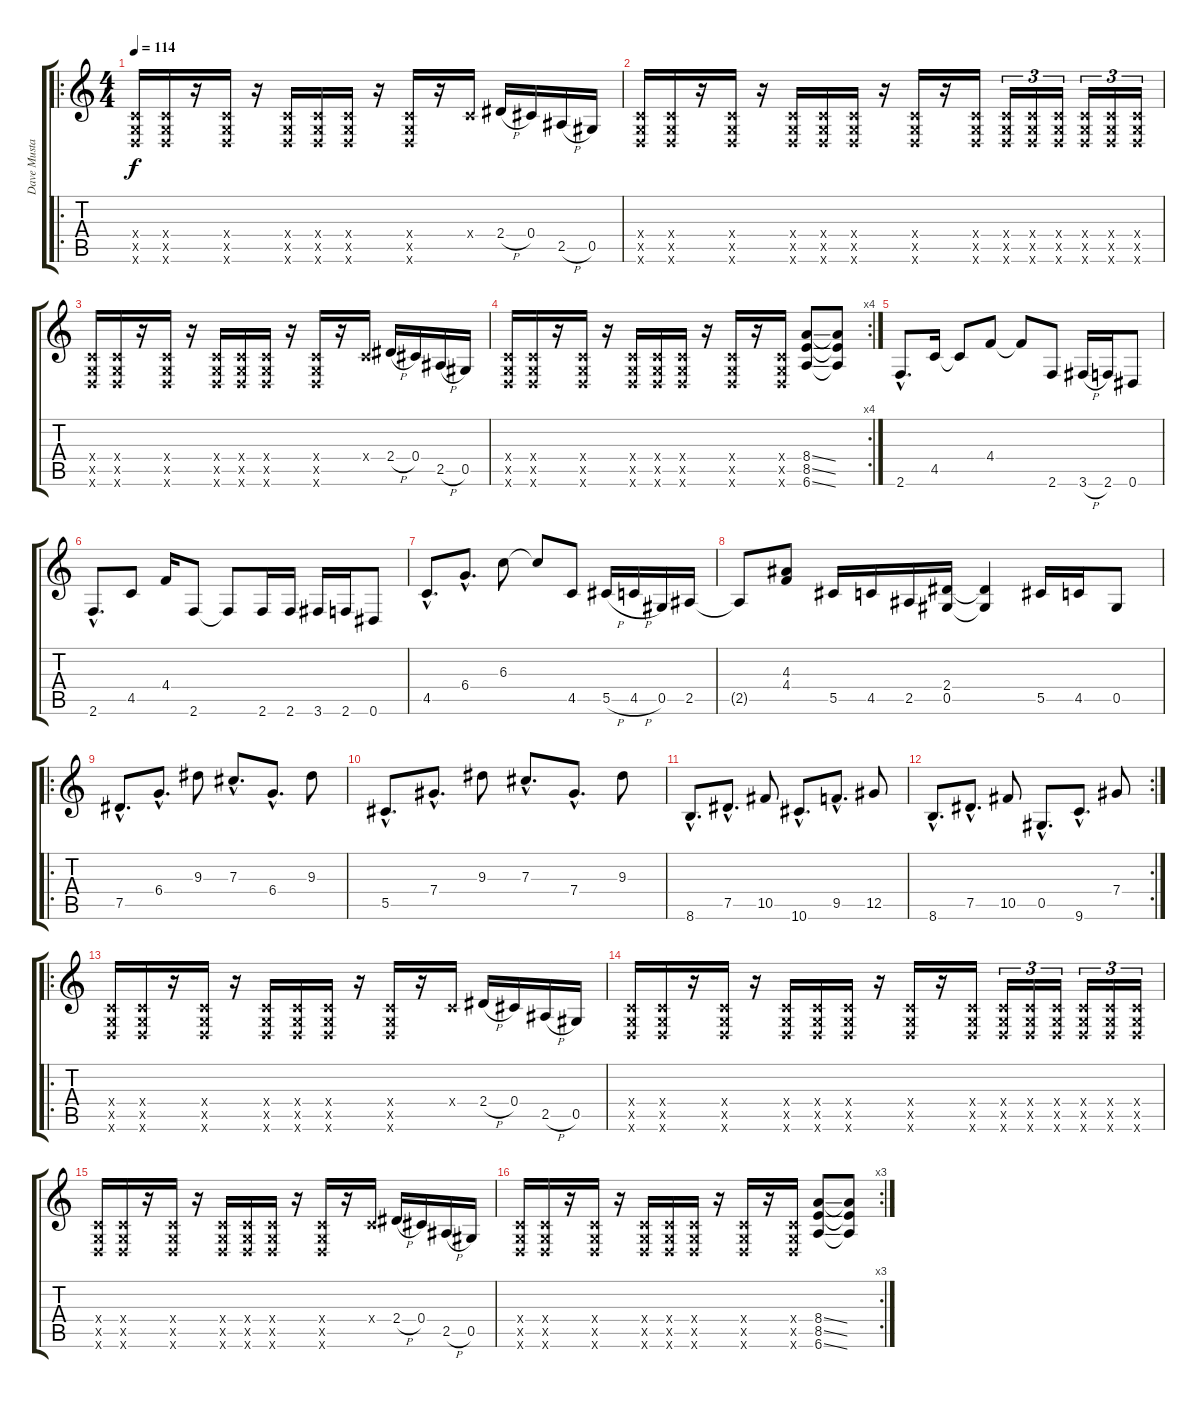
\track ("Dave Mustaine" "Dave Musta") {instrument distortionguitar}
\staff {score tabs}
\tuning (Eb4 Bb3 Gb3 Db3 Ab2 Eb2) {hide}
\ro
\ts (4 4)
\tempo 114
\clef g2
\ks c
(-1.4{x} -1.5{x} -1.6{x}).16{dy f instrument distortionguitar} (-1.4{x} -1.5{x} -1.6{x}).16 r.16 (-1.4{x} -1.5{x} -1.6{x}).16 r.16 (-1.4{x} -1.5{x} -1.6{x}).16 (-1.4{x} -1.5{x} -1.6{x}).16 (-1.4{x} -1.5{x} -1.6{x}).16 r.16 (-1.4{x} -1.5{x} -1.6{x}).16 r.16 -1.4{x}.16 2.4{h}.16 0.4.16 2.5{h}.16 0.5.16 |
(-1.4{x} -1.5{x} -1.6{x}).16 (-1.4{x} -1.5{x} -1.6{x}).16 r.16 (-1.4{x} -1.5{x} -1.6{x}).16 r.16 (-1.4{x} -1.5{x} -1.6{x}).16 (-1.4{x} -1.5{x} -1.6{x}).16 (-1.4{x} -1.5{x} -1.6{x}).16 r.16 (-1.4{x} -1.5{x} -1.6{x}).16 r.16 (-1.4{x} -1.5{x} -1.6{x}).16 (-1.4{x} -1.5{x} -1.6{x}).16{tu (3 2)} (-1.4{x} -1.5{x} -1.6{x}).16{tu (3 2)} (-1.4{x} -1.5{x} -1.6{x}).16{tu (3 2)} (-1.4{x} -1.5{x} -1.6{x}).16{tu (3 2)} (-1.4{x} -1.5{x} -1.6{x}).16{tu (3 2)} (-1.4{x} -1.5{x} -1.6{x}).16{tu (3 2)} |
(-1.4{x} -1.5{x} -1.6{x}).16 (-1.4{x} -1.5{x} -1.6{x}).16 r.16 (-1.4{x} -1.5{x} -1.6{x}).16 r.16 (-1.4{x} -1.5{x} -1.6{x}).16 (-1.4{x} -1.5{x} -1.6{x}).16 (-1.4{x} -1.5{x} -1.6{x}).16 r.16 (-1.4{x} -1.5{x} -1.6{x}).16 r.16 -1.4{x}.16 2.4{h}.16 0.4.16 2.5{h}.16 0.5.16 |
\rc 4
(-1.4{x} -1.5{x} -1.6{x}).16 (-1.4{x} -1.5{x} -1.6{x}).16 r.16 (-1.4{x} -1.5{x} -1.6{x}).16 r.16 (-1.4{x} -1.5{x} -1.6{x}).16 (-1.4{x} -1.5{x} -1.6{x}).16 (-1.4{x} -1.5{x} -1.6{x}).16 r.16 (-1.4{x} -1.5{x} -1.6{x}).16 r.16 (-1.4{x} -1.5{x} -1.6{x}).16 (8.4{ss} 8.5{ss} 6.6{ss}).8 (8.4{t} 8.5{t} 6.6{t}).8 |
2.6{hac}.8{d} 4.5.16 4.5{t}.8 4.4.8 4.4{t}.8 2.6.8 3.6{h}.16 2.6.16 0.6.8 |
2.6{hac}.8{d} 4.5.8 4.4.16 2.6.8 2.6{t}.8 2.6.16 2.6.16 3.6.16 2.6.16 0.6.8 |
4.5{hac}.8{d} 6.4{hac}.8{d} 6.3.8 6.3{t}.8 4.5.8 5.5{h}.16 4.5{h}.16 0.5.16 2.5.16 |
2.5{t}.8 (4.3 4.4).8 5.5.16 4.5.16 2.5.16 (2.4 0.5).16 (2.4{t} 0.5{t}).4 5.5.16 4.5.16 0.5.8 |
\ro
7.5{hac}.8{d} 6.4{hac}.8{d} 9.3.8 7.3{hac}.8{d} 6.4{hac}.8{d} 9.3.8 |
5.5{hac}.8{d} 7.4{hac}.8{d} 9.3.8 7.3{hac}.8{d} 7.4{hac}.8{d} 9.3.8 |
8.6{hac}.8{d} 7.5{hac}.8{d} 10.5.8 10.6{hac}.8{d} 9.5{hac}.8{d} 12.5.8 |
\rc 2
8.6{hac}.8{d} 7.5{hac}.8{d} 10.5.8 0.5{hac}.8{d} 9.6{hac}.8{d} 7.4.8 |
\ro
(-1.4{x} -1.5{x} -1.6{x}).16 (-1.4{x} -1.5{x} -1.6{x}).16 r.16 (-1.4{x} -1.5{x} -1.6{x}).16 r.16 (-1.4{x} -1.5{x} -1.6{x}).16 (-1.4{x} -1.5{x} -1.6{x}).16 (-1.4{x} -1.5{x} -1.6{x}).16 r.16 (-1.4{x} -1.5{x} -1.6{x}).16 r.16 -1.4{x}.16 2.4{h}.16 0.4.16 2.5{h}.16 0.5.16 |
(-1.4{x} -1.5{x} -1.6{x}).16 (-1.4{x} -1.5{x} -1.6{x}).16 r.16 (-1.4{x} -1.5{x} -1.6{x}).16 r.16 (-1.4{x} -1.5{x} -1.6{x}).16 (-1.4{x} -1.5{x} -1.6{x}).16 (-1.4{x} -1.5{x} -1.6{x}).16 r.16 (-1.4{x} -1.5{x} -1.6{x}).16 r.16 (-1.4{x} -1.5{x} -1.6{x}).16 (-1.4{x} -1.5{x} -1.6{x}).16{tu (3 2)} (-1.4{x} -1.5{x} -1.6{x}).16{tu (3 2)} (-1.4{x} -1.5{x} -1.6{x}).16{tu (3 2)} (-1.4{x} -1.5{x} -1.6{x}).16{tu (3 2)} (-1.4{x} -1.5{x} -1.6{x}).16{tu (3 2)} (-1.4{x} -1.5{x} -1.6{x}).16{tu (3 2)} |
(-1.4{x} -1.5{x} -1.6{x}).16 (-1.4{x} -1.5{x} -1.6{x}).16 r.16 (-1.4{x} -1.5{x} -1.6{x}).16 r.16 (-1.4{x} -1.5{x} -1.6{x}).16 (-1.4{x} -1.5{x} -1.6{x}).16 (-1.4{x} -1.5{x} -1.6{x}).16 r.16 (-1.4{x} -1.5{x} -1.6{x}).16 r.16 -1.4{x}.16 2.4{h}.16 0.4.16 2.5{h}.16 0.5.16 |
\rc 3
(-1.4{x} -1.5{x} -1.6{x}).16 (-1.4{x} -1.5{x} -1.6{x}).16 r.16 (-1.4{x} -1.5{x} -1.6{x}).16 r.16 (-1.4{x} -1.5{x} -1.6{x}).16 (-1.4{x} -1.5{x} -1.6{x}).16 (-1.4{x} -1.5{x} -1.6{x}).16 r.16 (-1.4{x} -1.5{x} -1.6{x}).16 r.16 (-1.4{x} -1.5{x} -1.6{x}).16 (8.4{ss} 8.5{ss} 6.6{ss}).8 (8.4{t} 8.5{t} 6.6{t}).8
